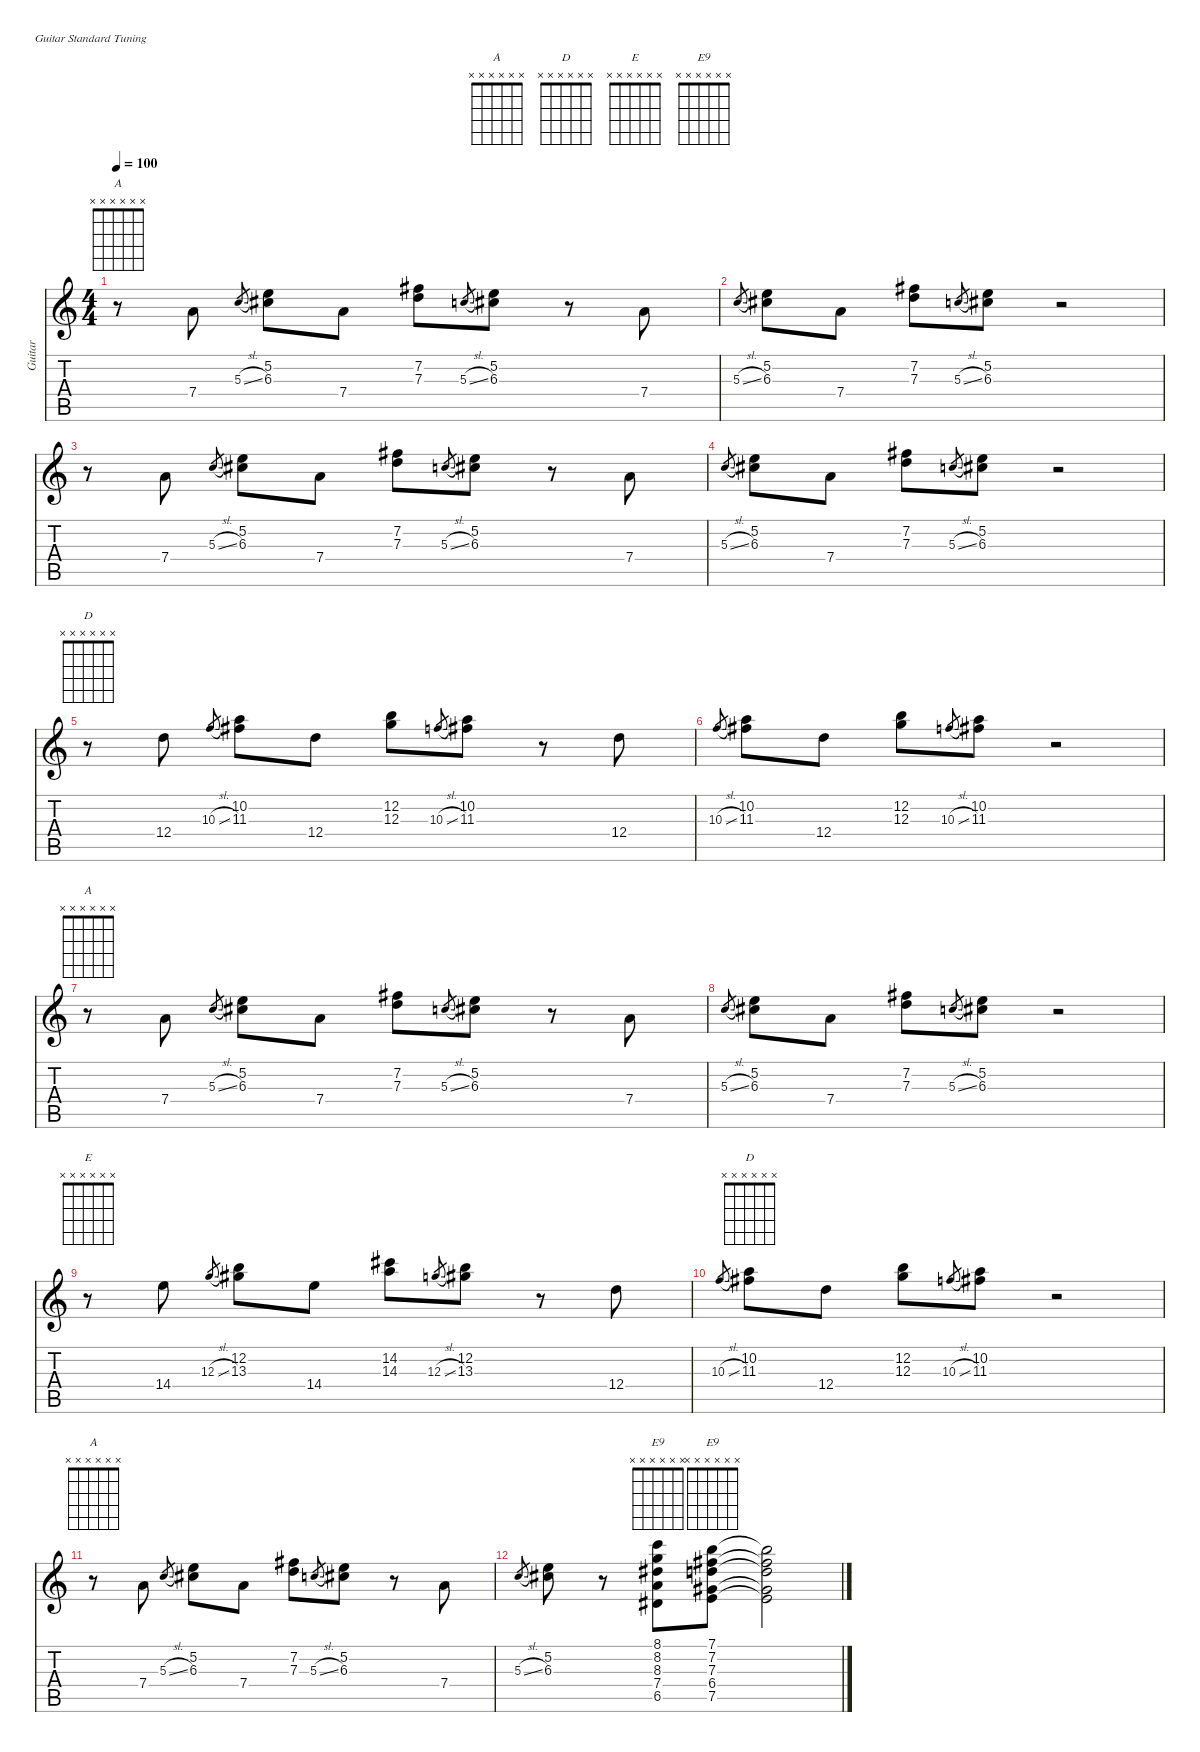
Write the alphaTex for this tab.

\defaultSystemsLayout 4
\hideDynamics
\bracketExtendMode nobrackets
\otherSystemsTrackNameOrientation horizontal
\chordDiagramsInScore
\track ("Clean Guitar" "Guitar") {instrument electricguitarclean}
\staff {score tabs}
\tuning (E4 B3 G3 D3 A2 E2)
\chord ("A" x x x x x x)
\chord ("D" x x x x x x)
\chord ("E" x x x x x x)
\chord ("E9" x x x x x x)
\ts (4 4)
\tempo 100
\clef g2
\ks c
r.8{ch "A" dy mf instrument electricguitarclean beam Down} 7.4.8{beam Up} 5.3{sl}.8{gr beam Up} (6.3{acc #} 5.2).8{beam Down} 7.4.8{beam Down} (7.3 7.2{acc #}).8{beam Down} 5.3{sl}.8{gr beam Up} (6.3{acc #} 5.2).8{beam Down} r.8{beam Down} 7.4.8{beam Up} |
5.3{sl}.8{gr beam Up} (6.3{acc #} 5.2).8{beam Down} 7.4.8{beam Down} (7.2{acc #} 7.3).8{beam Down} 5.3{sl}.8{gr beam Up} (6.3{acc #} 5.2).8{beam Down} r.2{beam Down} |
r.8{beam Down} 7.4.8{beam Up} 5.3{sl}.8{gr beam Up} (6.3{acc #} 5.2).8{beam Down} 7.4.8{beam Down} (7.3 7.2{acc #}).8{beam Down} 5.3{sl}.8{gr beam Up} (6.3{acc #} 5.2).8{beam Down} r.8{beam Down} 7.4.8{beam Up} |
5.3{sl}.8{gr beam Up} (6.3{acc #} 5.2).8{beam Down} 7.4.8{beam Down} (7.2{acc #} 7.3).8{beam Down} 5.3{sl}.8{gr beam Up} (6.3{acc #} 5.2).8{beam Down} r.2{beam Down} |
r.8{ch "D" beam Down} 12.4.8{beam Down} 10.3{sl}.8{gr beam Up} (11.3{acc #} 10.2).8{beam Down} 12.4.8{beam Down} (12.3 12.2).8{beam Down} 10.3{sl}.8{gr beam Up} (11.3{acc #} 10.2).8{beam Down} r.8{beam Down} 12.4.8{beam Down} |
10.3{sl}.8{gr beam Up} (11.3{acc #} 10.2).8{beam Down} 12.4.8{beam Down} (12.2 12.3).8{beam Down} 10.3{sl}.8{gr beam Up} (11.3{acc #} 10.2).8{beam Down} r.2{beam Down} |
r.8{ch "A" beam Down} 7.4.8{beam Up} 5.3{sl}.8{gr beam Up} (6.3{acc #} 5.2).8{beam Down} 7.4.8{beam Down} (7.3 7.2{acc #}).8{beam Down} 5.3{sl}.8{gr beam Up} (6.3{acc #} 5.2).8{beam Down} r.8{beam Down} 7.4.8{beam Up} |
5.3{sl}.8{gr beam Up} (6.3{acc #} 5.2).8{beam Down} 7.4.8{beam Down} (7.2{acc #} 7.3).8{beam Down} 5.3{sl}.8{gr beam Up} (6.3{acc #} 5.2).8{beam Down} r.2{beam Down} |
r.8{ch "E" beam Down} 14.4.8{beam Down} 12.3{sl}.8{gr beam Up} (13.3{acc #} 12.2).8{beam Down} 14.4.8{beam Down} (14.3 14.2{acc #}).8{beam Down} 12.3{sl}.8{gr beam Up} (13.3{acc #} 12.2).8{beam Down} r.8{beam Down} 12.4.8{beam Down} |
10.3{sl}.8{gr beam Up} (11.3{acc #} 10.2).8{ch "D" beam Down} 12.4.8{beam Down} (12.2 12.3).8{beam Down} 10.3{sl}.8{gr beam Up} (11.3{acc #} 10.2).8{beam Down} r.2{beam Down} |
r.8{ch "A" beam Down} 7.4.8{beam Up} 5.3{sl}.8{gr beam Up} (6.3{acc #} 5.2).8{beam Down} 7.4.8{beam Down} (7.3 7.2{acc #}).8{beam Down} 5.3{sl}.8{gr beam Up} (6.3{acc #} 5.2).8{beam Down} r.8{beam Down} 7.4.8{beam Up} |
5.3{sl}.8{gr beam Up} (6.3{acc #} 5.2).8{beam Down} r.8{beam Down} (8.1 8.2 8.3{acc #} 7.4 6.5{acc #}).8{ch "E9" beam Down} (7.1 7.2{acc #} 7.3 6.4{acc #} 7.5).8{ch "E9" beam Down} (7.1{t} 7.2{t acc #} 7.3{t} 6.4{t acc #} 7.5{t}).2{beam Down}
